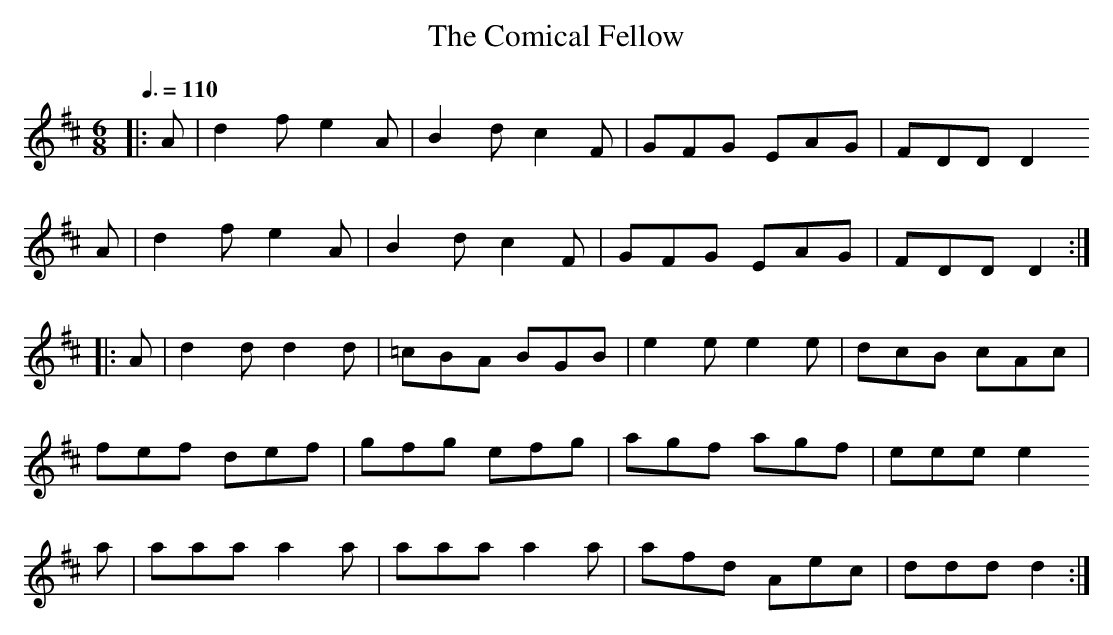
X:1
T:The Comical Fellow
M:6/8
L:1/8
Q:3/8=110
K:D
|: A | d2f e2A | B2d c2F | GFG EAG | FDD D2
A | d2f e2A | B2d c2F | GFG EAG | FDD D2 :|
|: A | d2d d2d |=cBA BGB | e2e e2e | dcB cAc |
fef def | gfg efg | agf agf | eee e2
a | aaa a2 a| aaa a2a | afd Aec | ddd d2 :|
